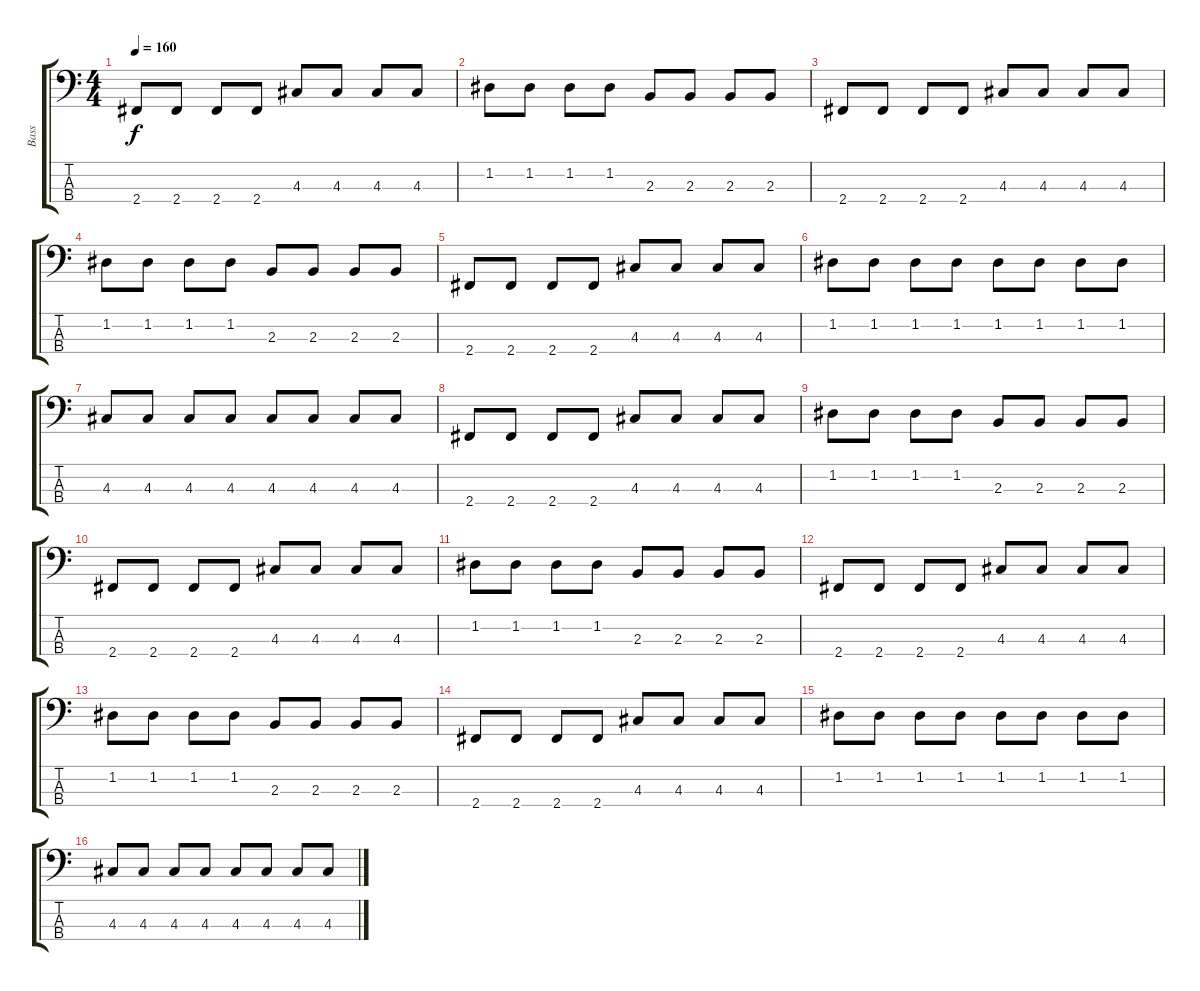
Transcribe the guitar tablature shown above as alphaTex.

\track ("Bass" "Bass") {instrument electricbasspick}
\staff {score tabs}
\tuning (G2 D2 A1 E1) {hide}
\ts (4 4)
\tempo 160
\clef f4
\ks c
2.4.8{dy f} 2.4.8 2.4.8 2.4.8 4.3.8 4.3.8 4.3.8 4.3.8 |
1.2.8 1.2.8 1.2.8 1.2.8 2.3.8 2.3.8 2.3.8 2.3.8 |
2.4.8 2.4.8 2.4.8 2.4.8 4.3.8 4.3.8 4.3.8 4.3.8 |
1.2.8 1.2.8 1.2.8 1.2.8 2.3.8 2.3.8 2.3.8 2.3.8 |
2.4.8 2.4.8 2.4.8 2.4.8 4.3.8 4.3.8 4.3.8 4.3.8 |
1.2.8 1.2.8 1.2.8 1.2.8 1.2.8 1.2.8 1.2.8 1.2.8 |
4.3.8 4.3.8 4.3.8 4.3.8 4.3.8 4.3.8 4.3.8 4.3.8 |
2.4.8 2.4.8 2.4.8 2.4.8 4.3.8 4.3.8 4.3.8 4.3.8 |
1.2.8 1.2.8 1.2.8 1.2.8 2.3.8 2.3.8 2.3.8 2.3.8 |
2.4.8 2.4.8 2.4.8 2.4.8 4.3.8 4.3.8 4.3.8 4.3.8 |
1.2.8 1.2.8 1.2.8 1.2.8 2.3.8 2.3.8 2.3.8 2.3.8 |
2.4.8 2.4.8 2.4.8 2.4.8 4.3.8 4.3.8 4.3.8 4.3.8 |
1.2.8 1.2.8 1.2.8 1.2.8 2.3.8 2.3.8 2.3.8 2.3.8 |
2.4.8 2.4.8 2.4.8 2.4.8 4.3.8 4.3.8 4.3.8 4.3.8 |
1.2.8 1.2.8 1.2.8 1.2.8 1.2.8 1.2.8 1.2.8 1.2.8 |
4.3.8 4.3.8 4.3.8 4.3.8 4.3.8 4.3.8 4.3.8 4.3.8
